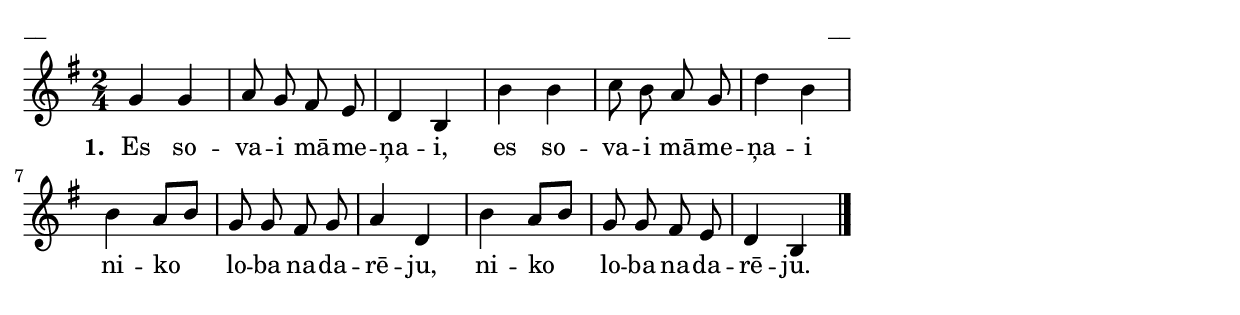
\version "2.13.18"
\paper {
line-width = 14\cm
left-margin = 0.4\cm
between-system-padding = 0.1\cm
between-system-space = 0.1\cm
}
% SBTZK, p.128
\layout {
indent = #0
ragged-last = ##f
}


voiceA = \relative c'' {
\clef "treble"
\key g \major
\time 2/4 
g4 g | a8 g fis e | d4 b | b' b |
c8 b a g | d'4 b | b a8 [b] | g g fis g |
a4 d, | b' a8 [b] | g g fis e | d4 b \bar"|."
}

lyricA = \lyricmode {
\set stanza = "1. "
Es so -- va -- i mā -- me -- ņa -- i, es so -- va -- i mā -- me -- ņa -- i
ni -- ko lo -- ba na -- da -- rē -- ju, ni -- ko lo -- ba na -- da -- rē -- ju.
}

fullScore = <<
%\new ChordNames { \chordsA }
\new Staff {
<<
\new Voice = "voiceA" { \oneVoice \autoBeamOff \voiceA }
\lyricsto "voiceA" \new Lyrics  \lyricA
%\new Voice = "voiceB" { \voiceTwo \autoBeamOff \voiceB }
>>
}
>>



\score {
\fullScore
\header { piece = "__" opus = "__" }
}
\markup { \with-color #(x11-color 'white) \sans \smaller "__" }
\score {
\unfoldRepeats
\fullScore
\midi {
\context { \Staff \remove "Staff_performer" }
\context { \Voice \consists "Staff_performer" }
}
}


